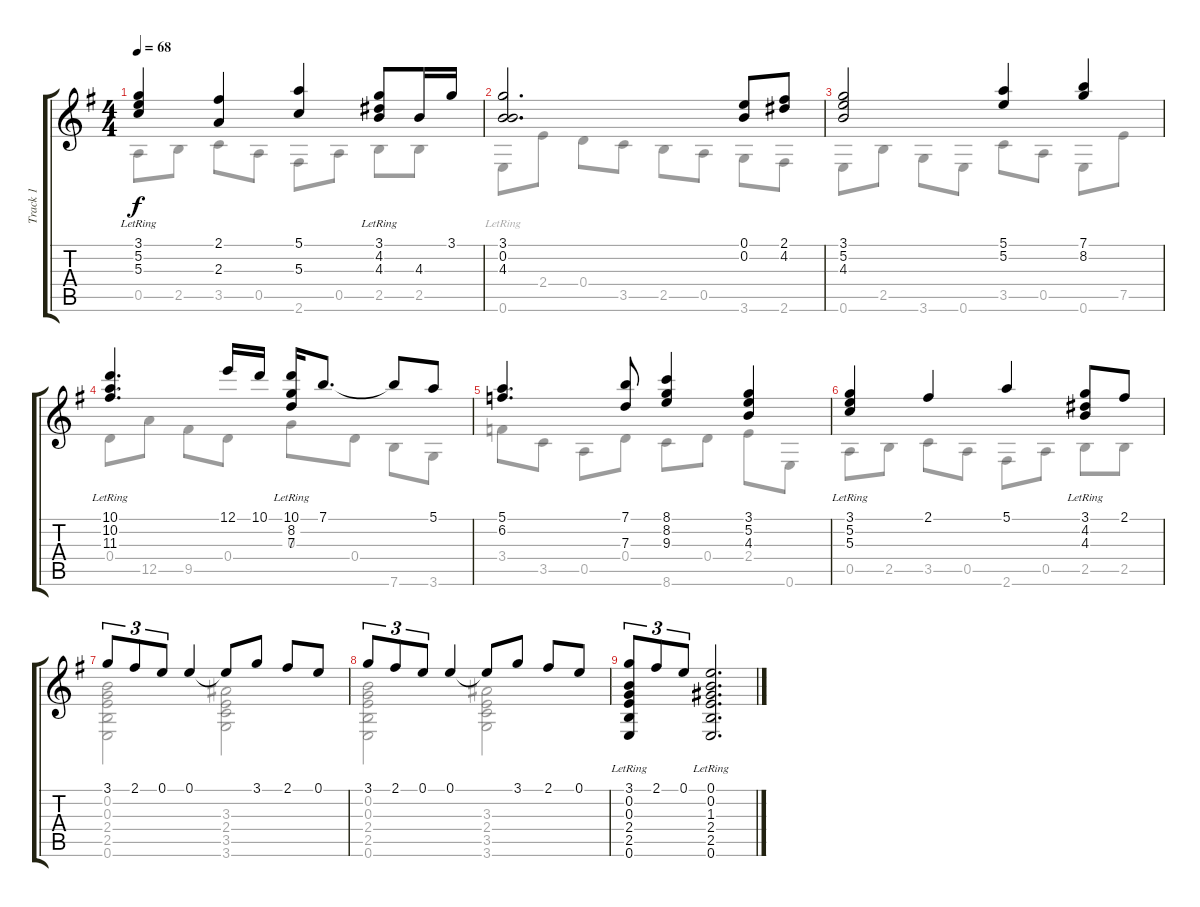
\track ("Track 1" "Track 1") {instrument acousticguitarnylon}
\staff {score tabs}
\tuning (E4 B3 G3 D3 A2 E2) {hide}
\voice
\ts (4 4)
\tempo 68
\clef g2
\ks g
(3.1 5.2{lr} 5.3).4{dy f} (2.1 2.3).4 (5.1 5.3).4 (3.1{lr} 4.2{lr} 4.3{lr}).8 4.3.16 3.1.16 |
(3.1 0.2 4.3).2{d} (0.1 0.2).8 (2.1 4.2).8 |
(3.1 5.2 4.3).2 (5.1 5.2).4 (7.1 8.2).4 |
(10.1 10.2{lr} 11.3{lr}).4{d} 12.1.16 10.1.16 (10.1 8.2{lr} 7.3{lr}).16 7.1.8{d} 7.1{t}.8 5.1.8 |
(5.1 6.2).4{d} (7.1 7.3).8 (8.1 8.2 9.3).4 (3.1 5.2 4.3).4 |
(3.1 5.2 5.3{lr}).4 2.1.4 5.1.4 (3.1{lr} 4.2{lr} 4.3{lr}).8 2.1.8 |
3.1.8{tu (3 2)} 2.1.8{tu (3 2)} 0.1.8{tu (3 2)} 0.1.4 0.1{t}.8 3.1.8 2.1.8 0.1.8 |
3.1.8{tu (3 2)} 2.1.8{tu (3 2)} 0.1.8{tu (3 2)} 0.1.4 0.1{t}.8 3.1.8 2.1.8 0.1.8 |
(3.1{lr} 0.2{lr} 0.3{lr} 2.4{lr} 2.5{lr} 0.6{lr}).8{tu (3 2)} 2.1.8{tu (3 2)} 0.1.8{tu (3 2)} (0.1{lr} 0.2{lr} 1.3{lr} 2.4{lr} 2.5{lr} 0.6{lr}).2{d}
\voice
\clef g2
\ottava regular
\simile none
\ks g
0.5.8{dy f} 2.5.8 3.5.8 0.5.8 2.6.8 0.5.8 2.5.8 2.5.8 |
0.6{lr}.8 2.4.8 0.4.8 3.5.8 2.5.8 0.5.8 3.6.8 2.6.8 |
0.6.8 2.5.8 3.6.8 0.6.8 3.5.8 0.5.8 0.6.8 7.5.8 |
0.4.8 12.5.8 9.5.8 0.4.8 0.3.8 0.4.8 7.6.8 3.6.8 |
3.4.8 3.5.8 0.5.8 0.4.8 8.6.8 0.4.8 2.4.8 0.6.8 |
0.5.8 2.5.8 3.5.8 0.5.8 2.6.8 0.5.8 2.5.8 2.5.8 |
(0.2 0.3 2.4 2.5 0.6).2 (3.3 2.4 3.5 3.6).2 |
(0.2 0.3 2.4 2.5 0.6).2 (3.3 2.4 3.5 3.6).2 |
